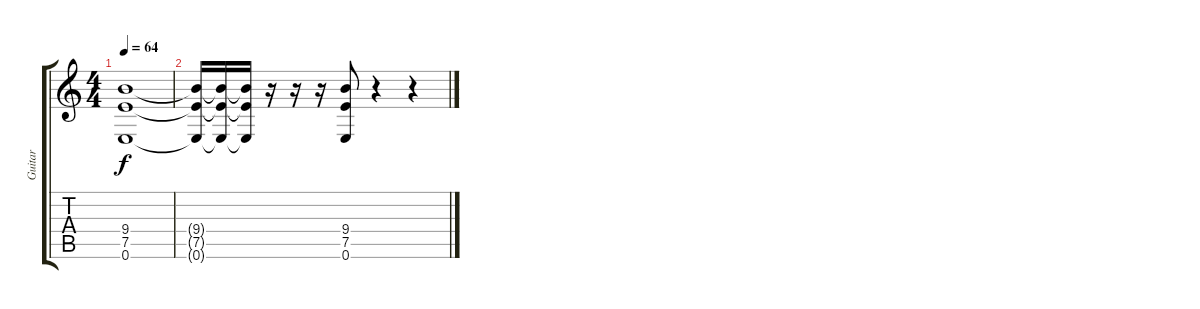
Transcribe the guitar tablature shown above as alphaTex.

\track ("Guitar" "Guitar") {instrument overdrivenguitar}
\staff {score tabs}
\tuning (E4 B3 G3 D3 A2 E2) {hide}
\ts (4 4)
\tempo 64
\clef g2
\ks c
(9.4{t} 7.5{t} 0.6{t}).1{dy f} |
(9.4{t} 7.5{t} 0.6{t}).16 (9.4{t} 7.5{t} 0.6{t}).16 (9.4{t} 7.5{t} 0.6{t}).16 r.16 r.16 r.16 (9.4 7.5 0.6).8 r.4 r.4
